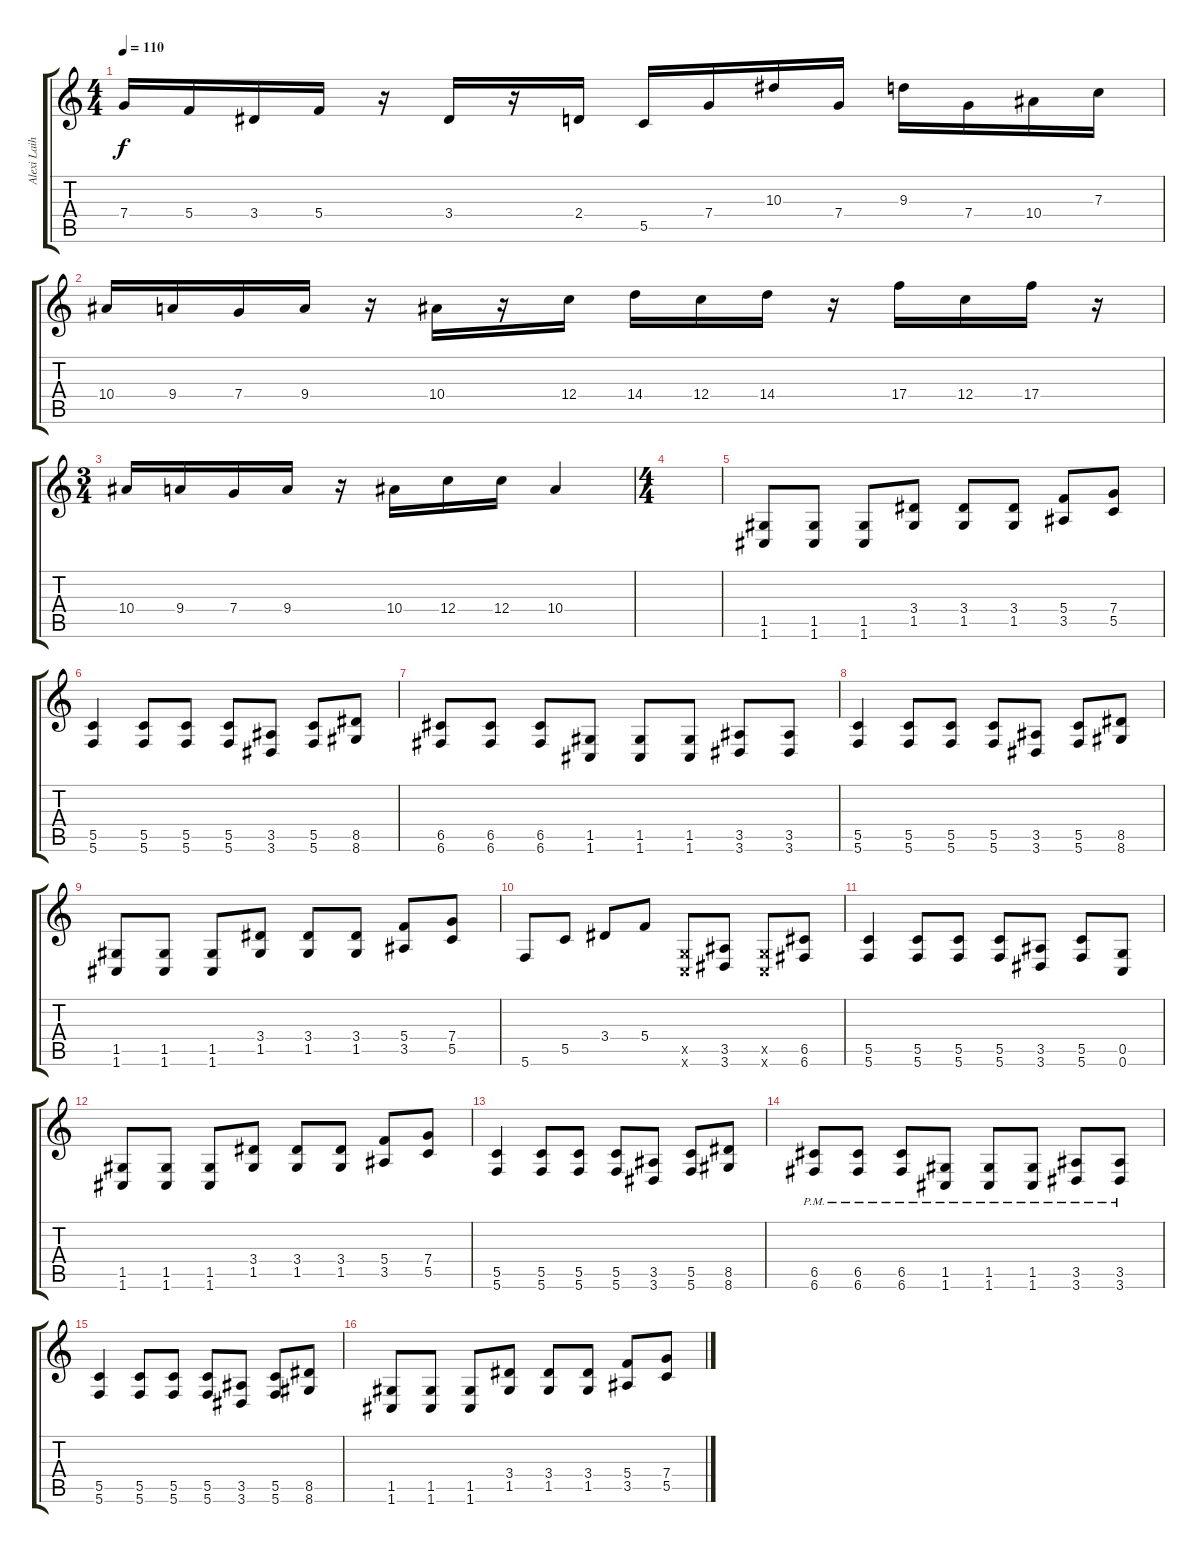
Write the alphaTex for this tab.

\track ("Alexi Laiho - Rhythm Guitar" "Alexi Laih") {instrument distortionguitar}
\staff {score tabs}
\tuning (D4 A3 F3 C3 G2 C2) {hide}
\ts (4 4)
\tempo 110
\clef g2
\ks c
7.4.16{dy f} 5.4.16 3.4.16 5.4.16 r.16 3.4.16 r.16 2.4.16 5.5.16 7.4.16 10.3.16 7.4.16 9.3.16 7.4.16 10.4.16 7.3.16 |
10.4.16 9.4.16 7.4.16 9.4.16 r.16 10.4.16 r.16 12.4.16 14.4.16 12.4.16 14.4.16 r.16 17.4.16 12.4.16 17.4.16 r.16 |
\ts (3 4)
10.4.16 9.4.16 7.4.16 9.4.16 r.16 10.4.16 12.4.16 12.4.16 10.4.4 |
\ts (4 4)
|
(1.5 1.6).8 (1.5 1.6).8 (1.5 1.6).8 (3.4 1.5).8 (3.4 1.5).8 (3.4 1.5).8 (5.4 3.5).8 (7.4 5.5).8 |
(5.5 5.6).4 (5.5 5.6).8 (5.5 5.6).8 (5.5 5.6).8 (3.5 3.6).8 (5.5 5.6).8 (8.5 8.6).8 |
(6.5 6.6).8 (6.5 6.6).8 (6.5 6.6).8 (1.5 1.6).8 (1.5 1.6).8 (1.5 1.6).8 (3.5 3.6).8 (3.5 3.6).8 |
(5.5 5.6).4 (5.5 5.6).8 (5.5 5.6).8 (5.5 5.6).8 (3.5 3.6).8 (5.5 5.6).8 (8.5 8.6).8 |
(1.5 1.6).8 (1.5 1.6).8 (1.5 1.6).8 (3.4 1.5).8 (3.4 1.5).8 (3.4 1.5).8 (5.4 3.5).8 (7.4 5.5).8 |
5.6.8 5.5.8 3.4.8 5.4.8 (0.5{x} 0.6{x}).8 (3.5 3.6).8 (0.5{x} 0.6{x}).8 (6.5 6.6).8 |
(5.5 5.6).4 (5.5 5.6).8 (5.5 5.6).8 (5.5 5.6).8 (3.5 3.6).8 (5.5 5.6).8 (0.5 0.6).8 |
(1.5 1.6).8 (1.5 1.6).8 (1.5 1.6).8 (3.4 1.5).8 (3.4 1.5).8 (3.4 1.5).8 (5.4 3.5).8 (7.4 5.5).8 |
(5.5 5.6).4 (5.5 5.6).8 (5.5 5.6).8 (5.5 5.6).8 (3.5 3.6).8 (5.5 5.6).8 (8.5 8.6).8 |
(6.5{pm} 6.6{pm}).8 (6.5{pm} 6.6{pm}).8 (6.5{pm} 6.6{pm}).8 (1.5{pm} 1.6{pm}).8 (1.5{pm} 1.6{pm}).8 (1.5{pm} 1.6{pm}).8 (3.5{pm} 3.6{pm}).8 (3.5{pm} 3.6{pm}).8 |
(5.5 5.6).4 (5.5 5.6).8 (5.5 5.6).8 (5.5 5.6).8 (3.5 3.6).8 (5.5 5.6).8 (8.5 8.6).8 |
(1.5 1.6).8 (1.5 1.6).8 (1.5 1.6).8 (3.4 1.5).8 (3.4 1.5).8 (3.4 1.5).8 (5.4 3.5).8 (7.4 5.5).8
